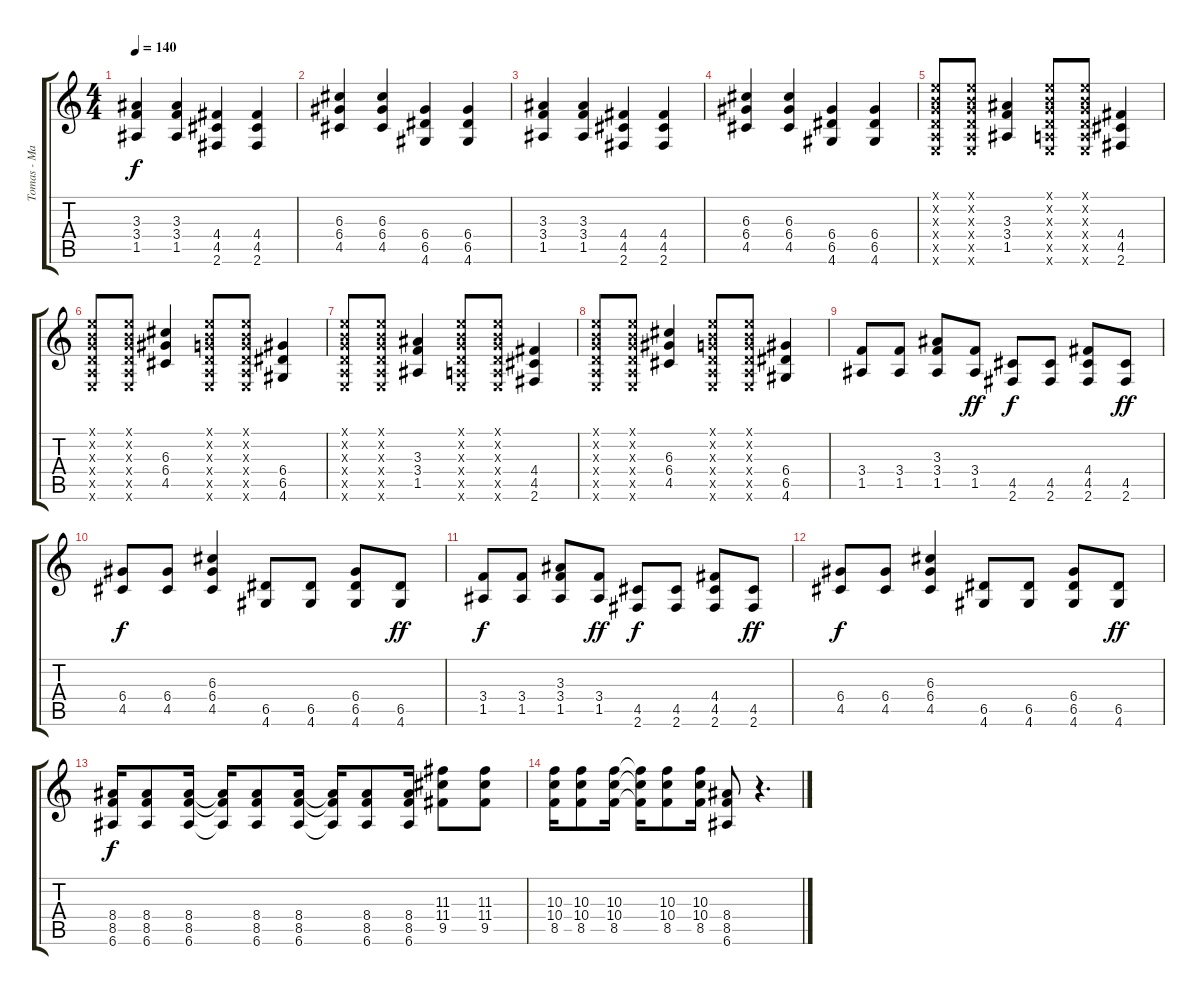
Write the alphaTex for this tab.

\track ("Tomas - Main Guitar" "Tomas - Ma") {instrument electricguitarclean}
\staff {score tabs}
\tuning (E4 B3 G3 D3 A2 E2) {hide}
\ts (4 4)
\tempo 140
\clef g2
\ks c
(3.3 3.4 1.5).4{dy f} (3.3 3.4 1.5).4 (4.4 4.5 2.6).4 (4.4 4.5 2.6).4 |
(6.3 6.4 4.5).4 (6.3 6.4 4.5).4 (6.4 6.5 4.6).4 (6.4 6.5 4.6).4 |
(3.3 3.4 1.5).4 (3.3 3.4 1.5).4 (4.4 4.5 2.6).4 (4.4 4.5 2.6).4 |
(6.3 6.4 4.5).4 (6.3 6.4 4.5).4 (6.4 6.5 4.6).4 (6.4 6.5 4.6).4 |
(0.1{x} 0.2{x} 0.3{x} 0.4{x} 0.5{x} 0.6{x}).8 (0.1{x} 0.2{x} 0.3{x} 0.4{x} 0.5{x} 0.6{x}).8 (3.3 3.4 1.5).4 (0.1{x} 0.2{x} 0.3{x} 0.4{x} 0.5{x} 0.6{x}).8 (0.1{x} 0.2{x} 0.3{x} 0.4{x} 0.5{x} 0.6{x}).8 (4.4 4.5 2.6).4 |
(0.1{x} 0.2{x} 0.3{x} 0.4{x} 0.5{x} 0.6{x}).8 (0.1{x} 0.2{x} 0.3{x} 0.4{x} 0.5{x} 0.6{x}).8 (6.3 6.4 4.5).4 (0.1{x} 0.2{x} 0.3{x} 0.4{x} 0.5{x} 0.6{x}).8 (0.1{x} 0.2{x} 0.3{x} 0.4{x} 0.5{x} 0.6{x}).8 (6.4 6.5 4.6).4 |
(0.1{x} 0.2{x} 0.3{x} 0.4{x} 0.5{x} 0.6{x}).8 (0.1{x} 0.2{x} 0.3{x} 0.4{x} 0.5{x} 0.6{x}).8 (3.3 3.4 1.5).4 (0.1{x} 0.2{x} 0.3{x} 0.4{x} 0.5{x} 0.6{x}).8 (0.1{x} 0.2{x} 0.3{x} 0.4{x} 0.5{x} 0.6{x}).8 (4.4 4.5 2.6).4 |
(0.1{x} 0.2{x} 0.3{x} 0.4{x} 0.5{x} 0.6{x}).8 (0.1{x} 0.2{x} 0.3{x} 0.4{x} 0.5{x} 0.6{x}).8 (6.3 6.4 4.5).4 (0.1{x} 0.2{x} 0.3{x} 0.4{x} 0.5{x} 0.6{x}).8 (0.1{x} 0.2{x} 0.3{x} 0.4{x} 0.5{x} 0.6{x}).8 (6.4 6.5 4.6).4 |
(3.4 1.5).8 (3.4 1.5).8 (3.3 3.4 1.5).8 (3.4 1.5).8{dy ff} (4.5 2.6).8{dy f} (4.5 2.6).8 (4.4 4.5 2.6).8 (4.5 2.6).8{dy ff} |
(6.4 4.5).8{dy f} (6.4 4.5).8 (6.3 6.4 4.5).4 (6.5 4.6).8 (6.5 4.6).8 (6.4 6.5 4.6).8 (6.5 4.6).8{dy ff} |
(3.4 1.5).8{dy f} (3.4 1.5).8 (3.3 3.4 1.5).8 (3.4 1.5).8{dy ff} (4.5 2.6).8{dy f} (4.5 2.6).8 (4.4 4.5 2.6).8 (4.5 2.6).8{dy ff} |
(6.4 4.5).8{dy f} (6.4 4.5).8 (6.3 6.4 4.5).4 (6.5 4.6).8 (6.5 4.6).8 (6.4 6.5 4.6).8 (6.5 4.6).8{dy ff} |
(8.4 8.5 6.6).16{dy f instrument electricguitarclean} (8.4 8.5 6.6).8 (8.4 8.5 6.6).16 (8.4{t} 8.5{t} 6.6{t}).16 (8.4 8.5 6.6).8 (8.4 8.5 6.6).16 (8.4{t} 8.5{t} 6.6{t}).16 (8.4 8.5 6.6).8 (8.4 8.5 6.6).16 (11.3 11.4 9.5).8 (11.3 11.4 9.5).8 |
(10.3 10.4 8.5).16 (10.3 10.4 8.5).8 (10.3 10.4 8.5).16 (10.3{t} 10.4{t} 8.5{t}).16 (10.3 10.4 8.5).8 (10.3 10.4 8.5).16 (8.4 8.5 6.6).8 r.4{d}
